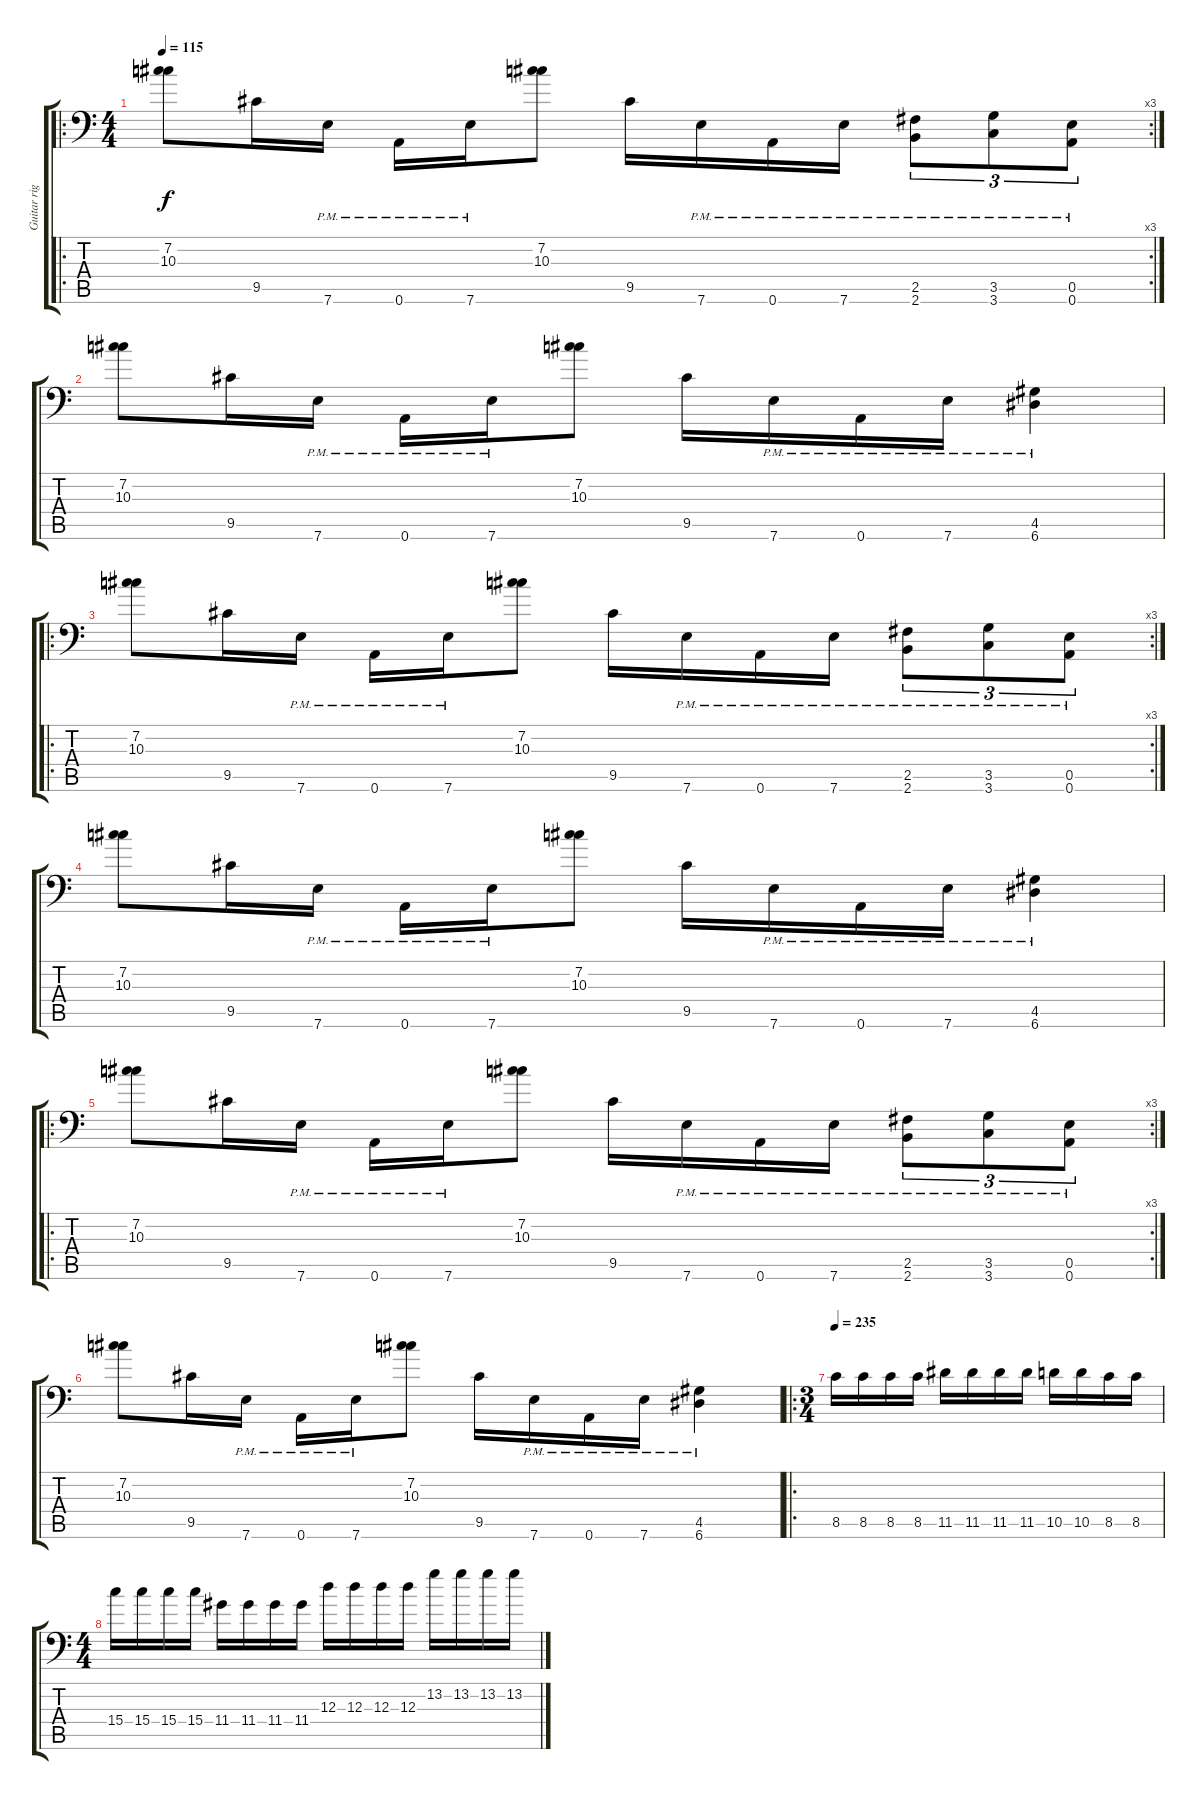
\track ("Guitar right channel" "Guitar rig") {instrument distortionguitar}
\staff {score tabs}
\tuning (B3 Gb3 D3 A2 E2 A1) {hide}
\ro
\rc 3
\ts (4 4)
\tempo 115
\clef f4
\ks c
(7.2 10.3).8{dy f} 9.5.16 7.6{pm}.16 0.6{pm}.16 7.6{pm}.16 (7.2 10.3).8 9.5.16 7.6{pm}.16 0.6{pm}.16 7.6{pm}.16 (2.5 2.6{pm}).8{tu (3 2)} (3.5 3.6{pm}).8{tu (3 2)} (0.5 0.6{pm}).8{tu (3 2)} |
(7.2 10.3).8 9.5.16 7.6{pm}.16 0.6{pm}.16 7.6{pm}.16 (7.2 10.3).8 9.5.16 7.6{pm}.16 0.6{pm}.16 7.6{pm}.16 (4.5 6.6{pm}).4 |
\ro
\rc 3
(7.2 10.3).8 9.5.16 7.6{pm}.16 0.6{pm}.16 7.6{pm}.16 (7.2 10.3).8 9.5.16 7.6{pm}.16 0.6{pm}.16 7.6{pm}.16 (2.5 2.6{pm}).8{tu (3 2)} (3.5 3.6{pm}).8{tu (3 2)} (0.5 0.6{pm}).8{tu (3 2)} |
(7.2 10.3).8 9.5.16 7.6{pm}.16 0.6{pm}.16 7.6{pm}.16 (7.2 10.3).8 9.5.16 7.6{pm}.16 0.6{pm}.16 7.6{pm}.16 (4.5 6.6{pm}).4 |
\ro
\rc 3
(7.2 10.3).8 9.5.16 7.6{pm}.16 0.6{pm}.16 7.6{pm}.16 (7.2 10.3).8 9.5.16 7.6{pm}.16 0.6{pm}.16 7.6{pm}.16 (2.5 2.6{pm}).8{tu (3 2)} (3.5 3.6{pm}).8{tu (3 2)} (0.5 0.6{pm}).8{tu (3 2)} |
(7.2 10.3).8 9.5.16 7.6{pm}.16 0.6{pm}.16 7.6{pm}.16 (7.2 10.3).8 9.5.16 7.6{pm}.16 0.6{pm}.16 7.6{pm}.16 (4.5 6.6{pm}).4 |
\ro
\ts (3 4)
\tempo 235
8.5.16 8.5.16 8.5.16 8.5.16 11.5.16 11.5.16 11.5.16 11.5.16 10.5.16 10.5.16 8.5.16 8.5.16 |
\ts (4 4)
15.4.16 15.4.16 15.4.16 15.4.16 11.4.16 11.4.16 11.4.16 11.4.16 12.3.16 12.3.16 12.3.16 12.3.16 13.2.16 13.2.16 13.2.16 13.2.16
